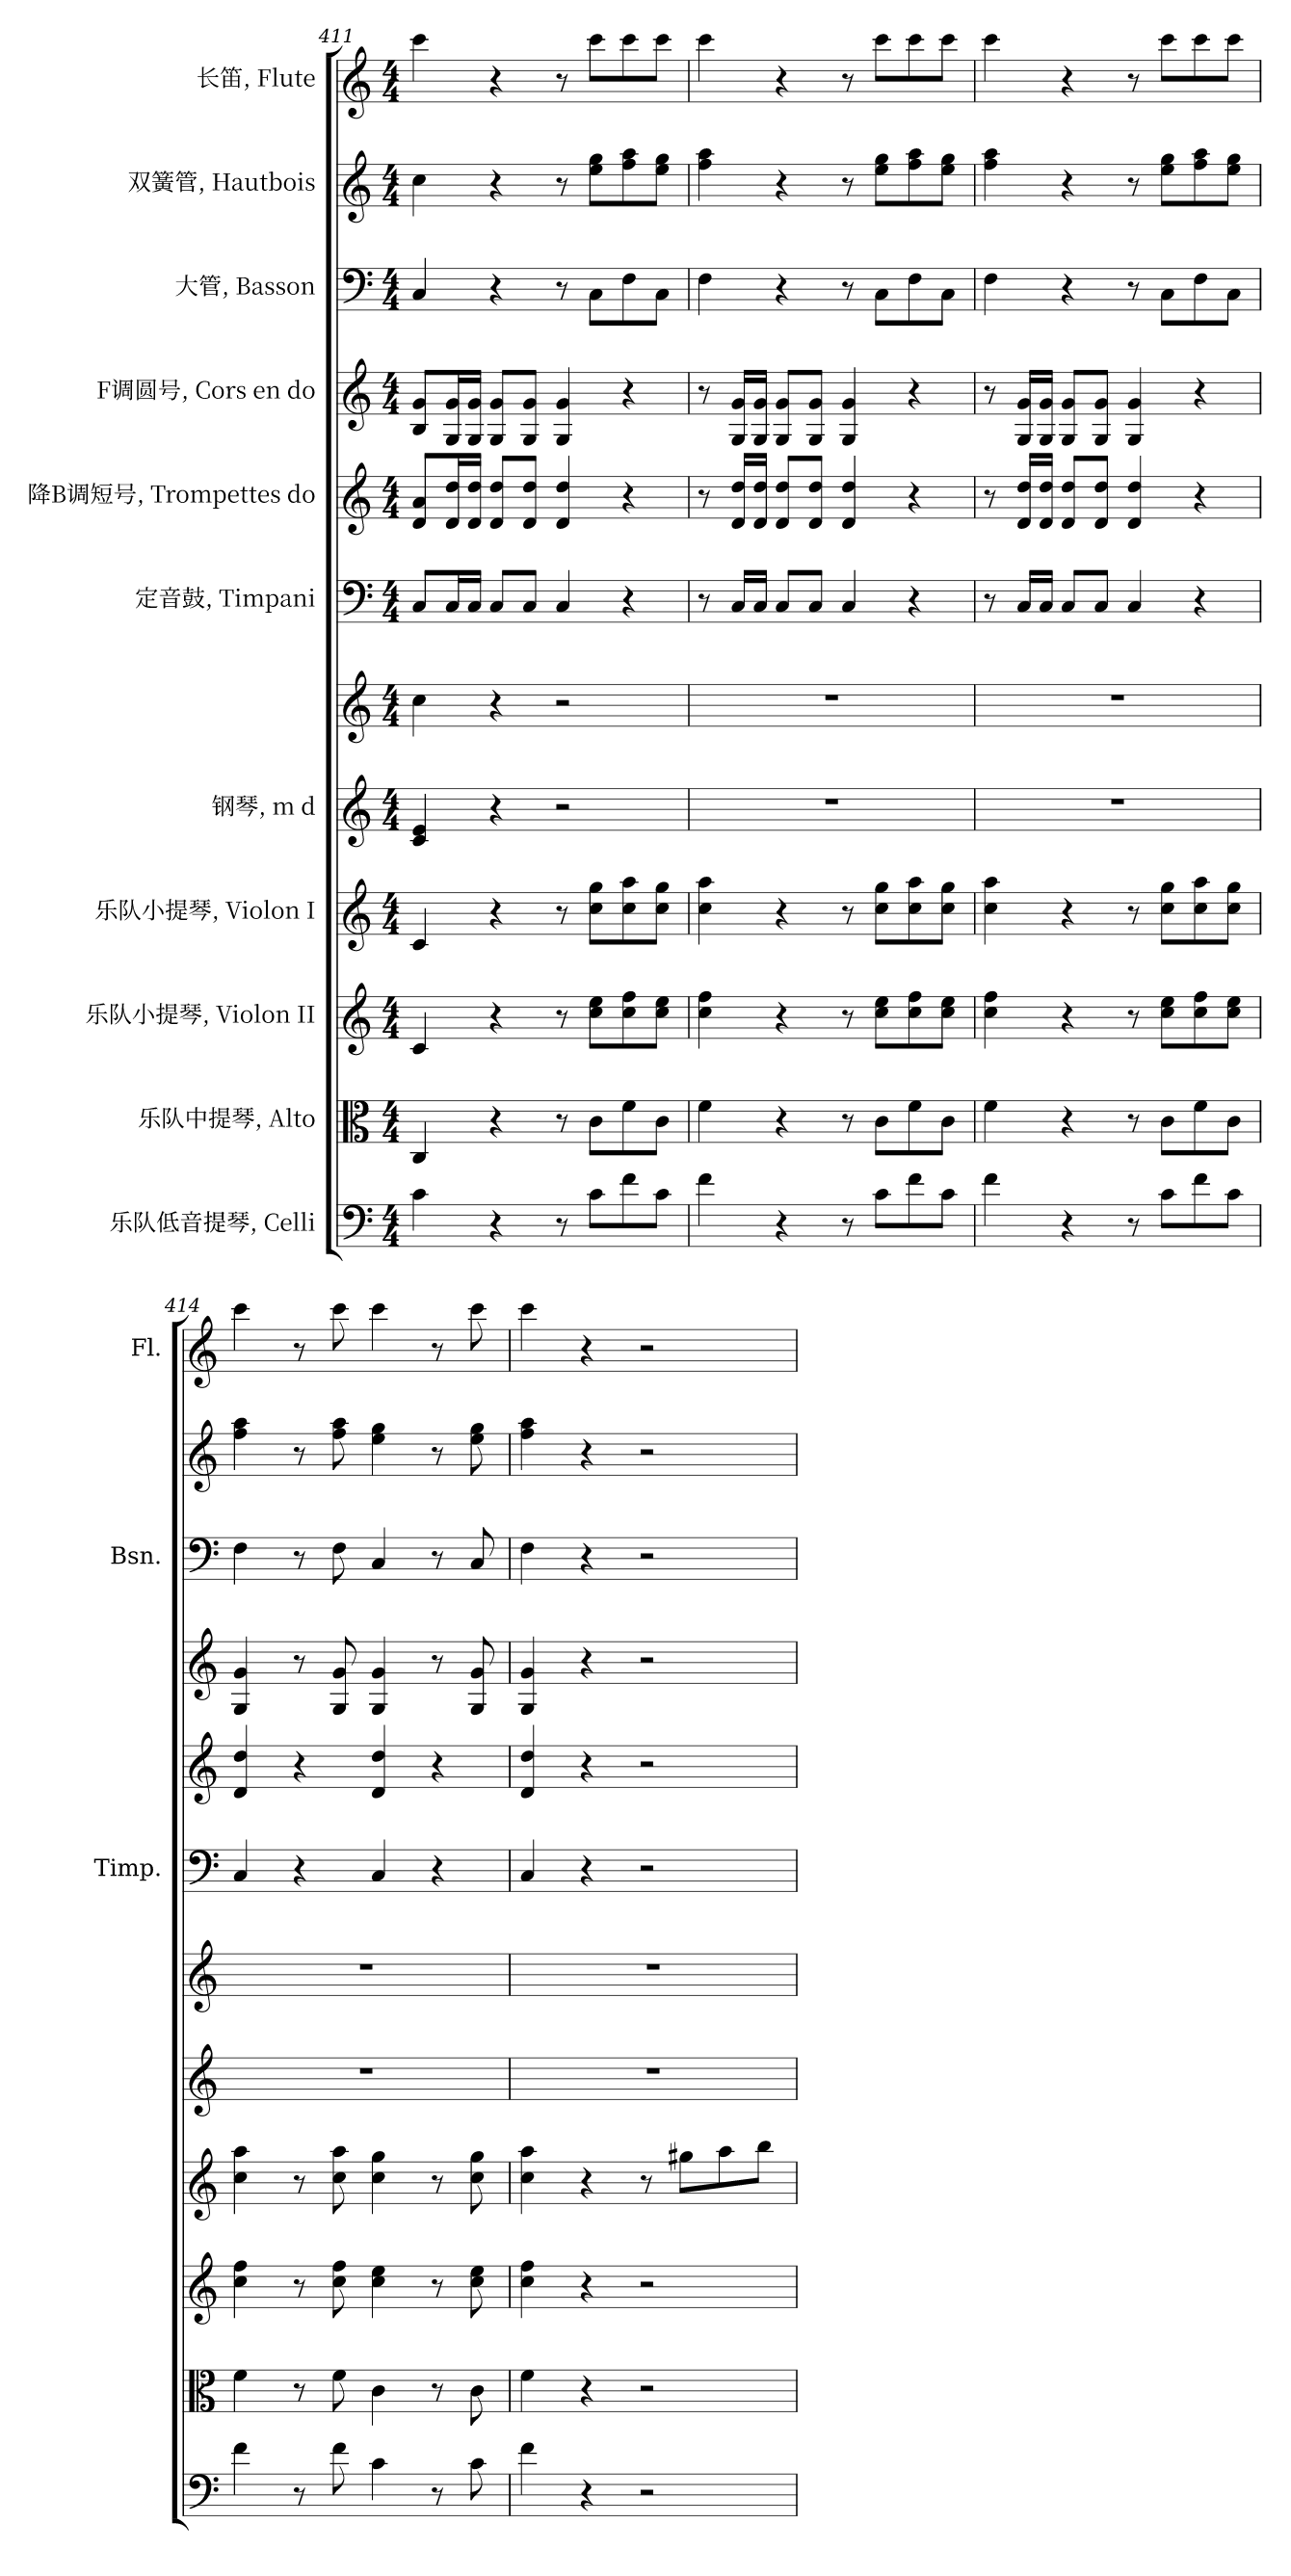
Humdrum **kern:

**kern	**kern	**kern	**kern	**kern	**kern	**kern	**kern	**kern	**kern	**kern	**kern
*part11	*part10	*part9	*part8	*part7	*part7	*part6	*part5	*part4	*part3	*part2	*part1
*staff12	*staff11	*staff10	*staff9	*staff8	*staff7	*staff6	*staff5	*staff4	*staff3	*staff2	*staff1
*I"乐队低音提琴, Celli	*I"乐队中提琴, Alto	*I"乐队小提琴, Violon II	*I"乐队小提琴, Violon I	*I"钢琴, m d	*	*I"定音鼓, Timpani	*I"降B调短号, Trompettes do	*I"F调圆号, Cors en do	*I"大管, Basson	*I"双簧管, Hautbois	*I"长笛, Flute
*	*	*	*	*	*	*I'Timp.	*	*	*I'Bsn.	*	*I'Fl.
*clefF4	*clefC3	*clefG2	*clefG2	*clefG2	*clefG2	*clefF4	*clefG2	*clefG2	*clefF4	*clefG2	*clefG2
*ITrd7c12	*	*	*	*	*	*	*ITrd1c2	*ITrd4c7	*	*	*
*k[]	*k[]	*k[]	*k[]	*k[]	*k[]	*k[]	*k[b-e-]	*k[b-]	*k[]	*k[]	*k[]
*M4/4	*M4/4	*M4/4	*M4/4	*M4/4	*M4/4	*M4/4	*M4/4	*M4/4	*M4/4	*M4/4	*M4/4
*MM112	*MM112	*MM112	*MM112	*MM112	*MM112	*MM112	*MM112	*MM112	*MM112	*MM112	*MM112
=411	=411	=411	=411	=411	=411	=411	=411	=411	=411	=411	=411
4C\	4C/	4c/	4c/	4c/ 4e/	4cc\	8C/L	8c/ 8g/L	8E/ 8c/L	4C/	4cc\	4ccc\
.	.	.	.	.	.	16C/L	16c/ 16cc/L	16C/ 16c/L	.	.	.
.	.	.	.	.	.	16C/JJ	16c/ 16cc/JJ	16C/ 16c/JJ	.	.	.
4r	4r	4r	4r	4r	4r	8C/L	8c/ 8cc/L	8C/ 8c/L	4r	4r	4r
.	.	.	.	.	.	8C/J	8c/ 8cc/J	8C/ 8c/J	.	.	.
8r	8r	8r	8r	2r	2r	4C/	4c/ 4cc/	4C/ 4c/	8r	8r	8r
8C\L	8c\L	8cc\ 8ee\L	8cc\ 8gg\L	.	.	.	.	.	8C\L	8ee\ 8gg\L	8ccc\L
8F\	8f\	8cc\ 8ff\	8cc\ 8aa\	.	.	4r	4r	4r	8F\	8ff\ 8aa\	8ccc\
8C\J	8c\J	8cc\ 8ee\J	8cc\ 8gg\J	.	.	.	.	.	8C\J	8ee\ 8gg\J	8ccc\J
=412	=412	=412	=412	=412	=412	=412	=412	=412	=412	=412	=412
4F\	4f\	4cc\ 4ff\	4cc\ 4aa\	1r	1r	8r	8r	8r	4F\	4ff\ 4aa\	4ccc\
.	.	.	.	.	.	16C/LL	16c/ 16cc/LL	16C/ 16c/LL	.	.	.
.	.	.	.	.	.	16C/JJ	16c/ 16cc/JJ	16C/ 16c/JJ	.	.	.
4r	4r	4r	4r	.	.	8C/L	8c/ 8cc/L	8C/ 8c/L	4r	4r	4r
.	.	.	.	.	.	8C/J	8c/ 8cc/J	8C/ 8c/J	.	.	.
8r	8r	8r	8r	.	.	4C/	4c/ 4cc/	4C/ 4c/	8r	8r	8r
8C\L	8c\L	8cc\ 8ee\L	8cc\ 8gg\L	.	.	.	.	.	8C\L	8ee\ 8gg\L	8ccc\L
8F\	8f\	8cc\ 8ff\	8cc\ 8aa\	.	.	4r	4r	4r	8F\	8ff\ 8aa\	8ccc\
8C\J	8c\J	8cc\ 8ee\J	8cc\ 8gg\J	.	.	.	.	.	8C\J	8ee\ 8gg\J	8ccc\J
!!LO:PB:g=z
=413	=413	=413	=413	=413	=413	=413	=413	=413	=413	=413	=413
4F\	4f\	4cc\ 4ff\	4cc\ 4aa\	1r	1r	8r	8r	8r	4F\	4ff\ 4aa\	4ccc\
.	.	.	.	.	.	16C/LL	16c/ 16cc/LL	16C/ 16c/LL	.	.	.
.	.	.	.	.	.	16C/JJ	16c/ 16cc/JJ	16C/ 16c/JJ	.	.	.
4r	4r	4r	4r	.	.	8C/L	8c/ 8cc/L	8C/ 8c/L	4r	4r	4r
.	.	.	.	.	.	8C/J	8c/ 8cc/J	8C/ 8c/J	.	.	.
8r	8r	8r	8r	.	.	4C/	4c/ 4cc/	4C/ 4c/	8r	8r	8r
8C\L	8c\L	8cc\ 8ee\L	8cc\ 8gg\L	.	.	.	.	.	8C\L	8ee\ 8gg\L	8ccc\L
8F\	8f\	8cc\ 8ff\	8cc\ 8aa\	.	.	4r	4r	4r	8F\	8ff\ 8aa\	8ccc\
8C\J	8c\J	8cc\ 8ee\J	8cc\ 8gg\J	.	.	.	.	.	8C\J	8ee\ 8gg\J	8ccc\J
=414	=414	=414	=414	=414	=414	=414	=414	=414	=414	=414	=414
4F\	4f\	4cc\ 4ff\	4cc\ 4aa\	1r	1r	4C/	4c/ 4cc/	4C/ 4c/	4F\	4ff\ 4aa\	4ccc\
8r	8r	8r	8r	.	.	4r	4r	8r	8r	8r	8r
8F\	8f\	8cc\ 8ff\	8cc\ 8aa\	.	.	.	.	8C/ 8c/	8F\	8ff\ 8aa\	8ccc\
4C\	4c\	4cc\ 4ee\	4cc\ 4gg\	.	.	4C/	4c/ 4cc/	4C/ 4c/	4C/	4ee\ 4gg\	4ccc\
8r	8r	8r	8r	.	.	4r	4r	8r	8r	8r	8r
8C\	8c\	8cc\ 8ee\	8cc\ 8gg\	.	.	.	.	8C/ 8c/	8C/	8ee\ 8gg\	8ccc\
=415	=415	=415	=415	=415	=415	=415	=415	=415	=415	=415	=415
4F\	4f\	4cc\ 4ff\	4cc\ 4aa\	1r	1r	4C/	4c/ 4cc/	4C/ 4c/	4F\	4ff\ 4aa\	4ccc\
4r	4r	4r	4r	.	.	4r	4r	4r	4r	4r	4r
2r	2r	2r	8r	.	.	2r	2r	2r	2r	2r	2r
.	.	.	8gg#X\L	.	.	.	.	.	.	.	.
.	.	.	8aa\	.	.	.	.	.	.	.	.
.	.	.	8bb\J	.	.	.	.	.	.	.	.
=	=	=	=	=	=	=	=	=	=	=	=
*-	*-	*-	*-	*-	*-	*-	*-	*-	*-	*-	*-
